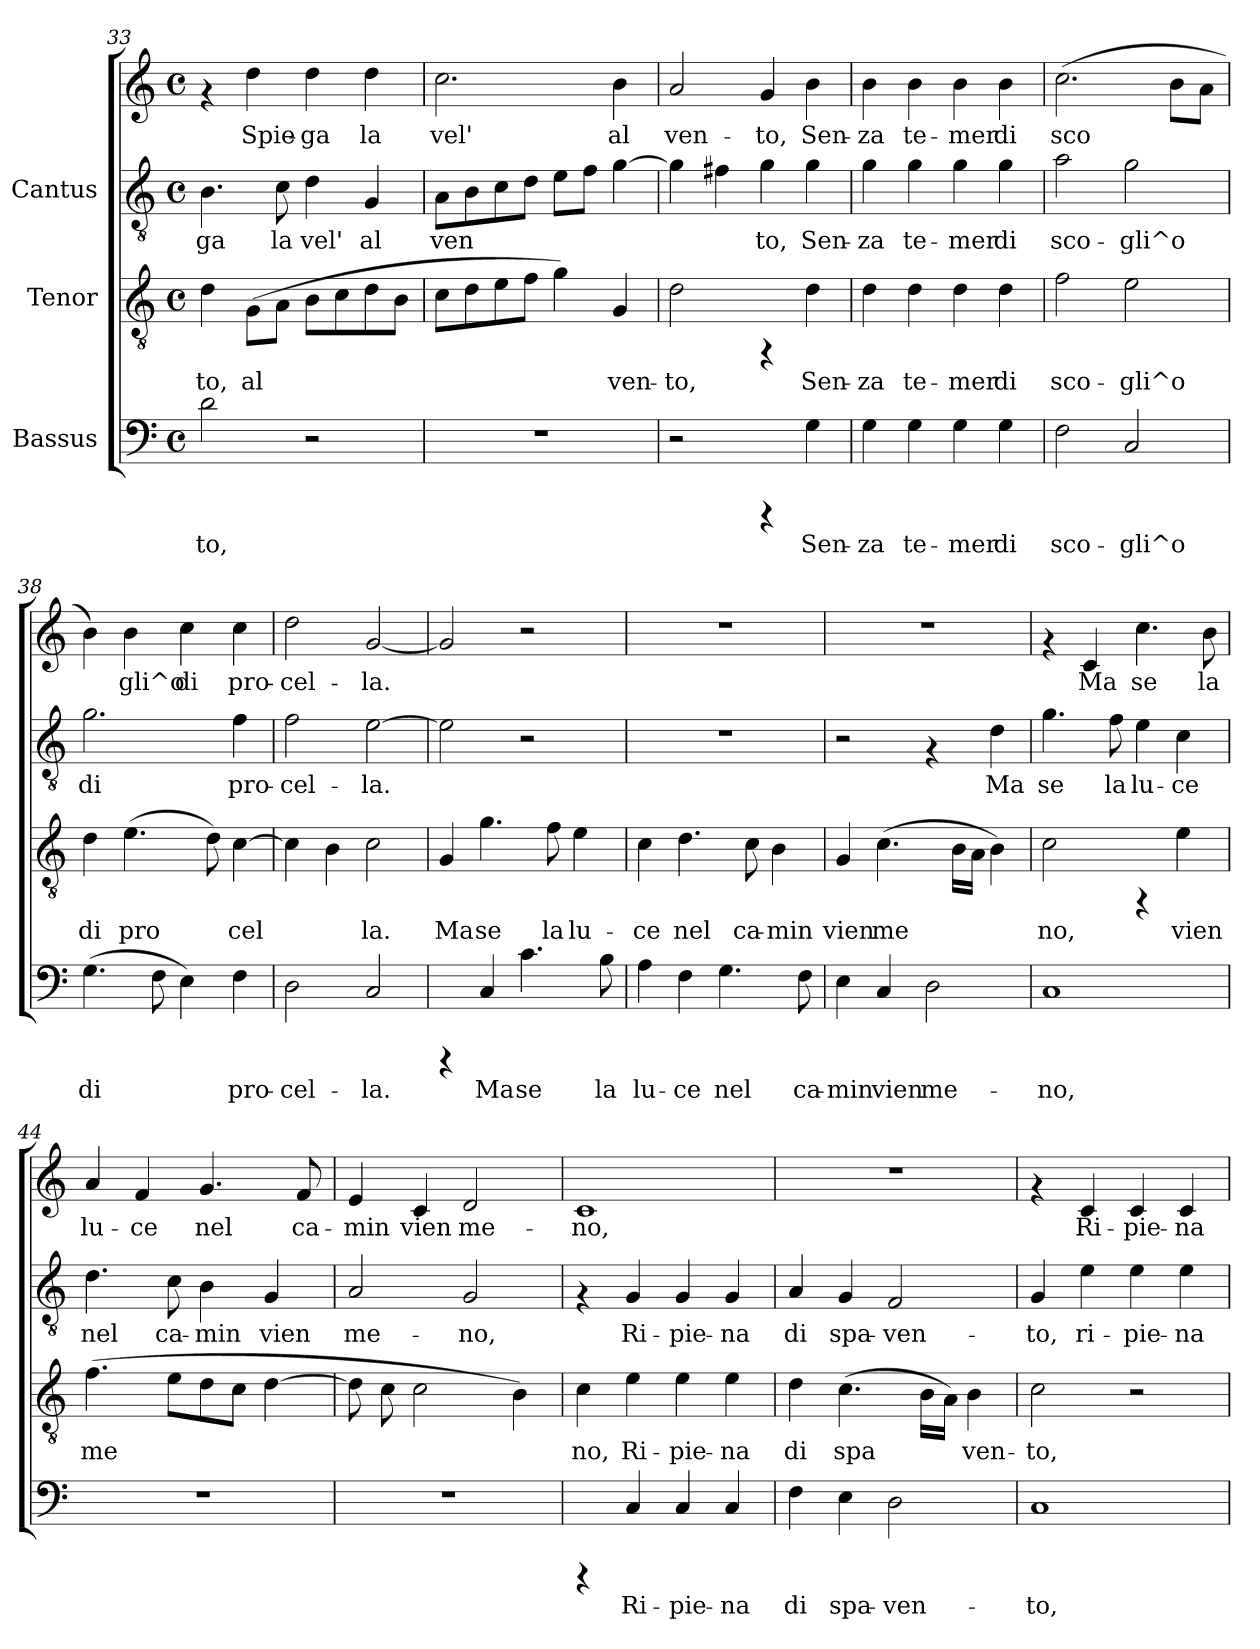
**kern	**text	**kern	**text	**kern	**text	**kern	**text
*part3	*part3	*part2	*part2	*part1	*part1	*part1	*part1
*staff4	*staff4	*staff3	*staff3	*staff2	*staff2	*staff1	*staff1
*I"Bassus	*	*I"Tenor	*	*I"Cantus	*	*	*
*clefF4	*	*clefGv2	*	*clefGv2	*	*clefG2	*
*M4/4	*	*M4/4	*	*M4/4	*	*M4/4	*
*met(c)	*	*met(c)	*	*met(c)	*	*met(c)	*
=33	=33	=33	=33	=33	=33	=33	=33
!	!LO:LY:b:cj	!	!LO:LY:b:cj	!	!LO:LY:b:cj	!	!
2d\	-to,	4d\	-to,	4.B\	ga	4rf	.
!	!	!	!LO:LY:b:cj	!	!	!	!LO:LY:b:cj
.	.	(>8G\L	al	.	.	4dd\	-Spie-
!	!	!	!LO:LY:b:cj	!	!LO:LY:b:cj	!	!
.	.	8A\J	.	8c\	la	.	.
!	!	!	!LO:LY:b:cj	!	!LO:LY:b:cj	!	!LO:LY:b:cj
2r	.	8B\L	.	4d\	vel'	4dd\	-ga
!	!	!	!LO:LY:b:cj	!	!	!	!
.	.	8c\	.	.	.	.	.
!	!	!	!LO:LY:b:cj	!	!LO:LY:b:cj	!	!LO:LY:b:cj
.	.	8d\	.	4G/	al	4dd\	la
!	!	!	!LO:LY:b:cj	!	!	!	!
.	.	8B\J	.	.	.	.	.
=34	=34	=34	=34	=34	=34	=34	=34
!	!	!	!LO:LY:b:cj	!	!LO:LY:b:cj	!	!LO:LY:b:cj
1r	.	8c\L	.	8A\L	ven-	2.cc\	vel'
!	!	!	!LO:LY:b:cj	!	!LO:LY:b:cj	!	!
.	.	8d\	.	8B\	--	.	.
!	!	!	!LO:LY:b:cj	!	!LO:LY:b:cj	!	!
.	.	8e\	.	8c\	--	.	.
!	!	!	!LO:LY:b:cj	!	!LO:LY:b:cj	!	!
.	.	8f\J	.	8d\J	--	.	.
!	!	!	!LO:LY:b:cj	!	!LO:LY:b:cj	!	!
.	.	4g\)	.	8e\L	--	.	.
!	!	!	!	!	!LO:LY:b:cj	!	!
.	.	.	.	8f\J	--	.	.
!	!	!	!LO:LY:b:cj	!	!LO:LY:b:cj	!	!LO:LY:b:cj
.	.	4G/	ven-	[>4g\	--	4b\	al
=35	=35	=35	=35	=35	=35	=35	=35
!	!	!	!LO:LY:b:cj	!	!LO:LY:b:cj	!	!LO:LY:b:cj
2r	.	2d\	-to,	4g\]	-	2a/	-ven-
!	!	!	!	!	!LO:LY:b:cj	!	!
.	.	.	.	4f#X\	.	.	.
!	!	!	!	!	!LO:LY:b:cj	!	!LO:LY:b:cj
4rCCC	.	4rFF	.	4g\	to,	4g/	-to,
!	!LO:LY:b:cj	!	!LO:LY:b:cj	!	!LO:LY:b:cj	!	!LO:LY:b:cj
4G\	Sen-	4d\	Sen-	4g\	Sen-	4b\	Sen-
=36	=36	=36	=36	=36	=36	=36	=36
!	!LO:LY:b:cj	!	!LO:LY:b:cj	!	!LO:LY:b:cj	!	!LO:LY:b:cj
4G\	-za	4d\	-za	4g\	za	4b\	-za
!	!LO:LY:b:cj	!	!LO:LY:b:cj	!	!LO:LY:b:cj	!	!LO:LY:b:cj
4G\	te-	4d\	te-	4g\	te-	4b\	te-
!	!LO:LY:b:cj	!	!LO:LY:b:cj	!	!LO:LY:b:cj	!	!LO:LY:b:cj
4G\	-mer	4d\	-mer	4g\	-mer	4b\	-mer
!	!LO:LY:b:cj	!	!LO:LY:b:cj	!	!LO:LY:b:cj	!	!LO:LY:b:cj
4G\	di	4d\	di	4g\	di	4b\	di
!!LO:LB:g=z
=37	=37	=37	=37	=37	=37	=37	=37
!	!LO:LY:b:cj	!	!LO:LY:b:cj	!	!LO:LY:b:cj	!	!LO:LY:b:cj
2F\	sco-	2f\	sco-	2a\	-sco-	(>2.cc\	sco-
!	!LO:LY:b:cj	!	!LO:LY:b:cj	!	!LO:LY:b:cj	!	!
2C/	-gli^o	2e\	-gli^o	2g\	-gli^o	.	.
!	!	!	!	!	!	!	!LO:LY:b:cj
.	.	.	.	.	.	8b\L	--
!	!	!	!	!	!	!	!LO:LY:b:cj
.	.	.	.	.	.	8a\J	--
=38	=38	=38	=38	=38	=38	=38	=38
!	!LO:LY:b:cj	!	!LO:LY:b:cj	!	!LO:LY:b:cj	!	!LO:LY:b:cj
(>4.G\	di	4d\	di	2.g\	-di	4b\)	.
!	!	!	!LO:LY:b:cj	!	!	!	!LO:LY:b:cj
.	.	(>4.e\	pro-	.	.	4b\	gli^o
!	!LO:LY:b:cj	!	!	!	!	!	!
8F\	.	.	.	.	.	.	.
!	!LO:LY:b:cj	!	!	!	!	!	!LO:LY:b:cj
4E\)	.	.	.	.	.	4cc\	di
!	!	!	!LO:LY:b:cj	!	!	!	!
.	.	8d\)	-	.	.	.	.
!	!LO:LY:b:cj	!	!LO:LY:b:cj	!	!LO:LY:b:cj	!	!LO:LY:b:cj
4F\	pro-	[>4c\	cel-	4f\	pro-	4cc\	pro-
=39	=39	=39	=39	=39	=39	=39	=39
!	!LO:LY:b:cj	!	!LO:LY:b:cj	!	!LO:LY:b:cj	!	!LO:LY:b:cj
2D\	-cel-	4c\]	-	2f\	cel-	2dd\	-cel-
!	!	!	!LO:LY:b:cj	!	!	!	!
.	.	4B\	.	.	.	.	.
!	!LO:LY:b:cj	!	!LO:LY:b:cj	!	!LO:LY:b:cj	!	!LO:LY:b:cj
2C/	-la.	2c\	la.	[>2e\	-la.	[<2g/	-la.
=40	=40	=40	=40	=40	=40	=40	=40
!	!	!	!LO:LY:b:cj	!	!	!	!
4rCCC	.	4G/	Ma	2e\]	.	2g/]	.
!	!LO:LY:b:cj	!	!LO:LY:b:cj	!	!	!	!
4C/	Ma	4.g\	se	.	.	.	.
!	!LO:LY:b:cj	!	!	!	!	!	!
4.c\	se	.	.	2r	.	2r	.
!	!	!	!LO:LY:b:cj	!	!	!	!
.	.	8f\	la	.	.	.	.
!	!	!	!LO:LY:b:cj	!	!	!	!
.	.	4e\	lu-	.	.	.	.
!	!LO:LY:b:cj	!	!	!	!	!	!
8B\	la	.	.	.	.	.	.
=41	=41	=41	=41	=41	=41	=41	=41
!	!LO:LY:b:cj	!	!LO:LY:b:cj	!	!	!	!
4A\	lu-	4c\	-ce	1r	.	1r	.
!	!LO:LY:b:cj	!	!LO:LY:b:cj	!	!	!	!
4F\	-ce	4.d\	nel	.	.	.	.
!	!LO:LY:b:cj	!	!	!	!	!	!
4.G\	nel	.	.	.	.	.	.
!	!	!	!LO:LY:b:cj	!	!	!	!
.	.	8c\	ca-	.	.	.	.
!	!	!	!LO:LY:b:cj	!	!	!	!
.	.	4B\	-min	.	.	.	.
!	!LO:LY:b:cj	!	!	!	!	!	!
8F\	ca-	.	.	.	.	.	.
!!LO:LB:g=z
=42	=42	=42	=42	=42	=42	=42	=42
!	!LO:LY:b:cj	!	!LO:LY:b:cj	!	!	!	!
4E\	-min	4G/	vien	2r	.	1r	.
!	!LO:LY:b:cj	!	!LO:LY:b:cj	!	!	!	!
4C/	vien	(>4.c\	me-	.	.	.	.
!	!LO:LY:b:cj	!	!	!	!	!	!
2D\	me-	.	.	4rF	.	.	.
!	!	!	!LO:LY:b:cj	!	!	!	!
.	.	16B\L	--	.	.	.	.
!	!	!	!LO:LY:b:cj	!	!	!	!
.	.	16A\J	--	.	.	.	.
!	!	!	!LO:LY:b:cj	!	!LO:LY:b:cj	!	!
.	.	4B\)	--	4d\	Ma	.	.
=43	=43	=43	=43	=43	=43	=43	=43
!	!LO:LY:b:cj	!	!LO:LY:b:cj	!	!LO:LY:b:cj	!	!
1C	-no,	2c\	-no,	4.g\	se	4rf	.
!	!	!	!	!	!	!	!LO:LY:b:cj
.	.	.	.	.	.	4c/	Ma
!	!	!	!	!	!LO:LY:b:cj	!	!
.	.	.	.	8f\	la	.	.
!	!	!	!	!	!LO:LY:b:cj	!	!LO:LY:b:cj
.	.	4rFF	.	4e\	lu-	4.cc\	se
!	!	!	!LO:LY:b:cj	!	!LO:LY:b:cj	!	!
.	.	4e\	vien	4c\	-ce	.	.
!	!	!	!	!	!	!	!LO:LY:b:cj
.	.	.	.	.	.	8b\	la
=44	=44	=44	=44	=44	=44	=44	=44
!	!	!	!LO:LY:b:cj	!	!LO:LY:b:cj	!	!LO:LY:b:cj
1r	.	(>4.f\	me-	4.d\	-nel	4a/	lu-
!	!	!	!	!	!	!	!LO:LY:b:cj
.	.	.	.	.	.	4f/	-ce
!	!	!	!LO:LY:b:cj	!	!LO:LY:b:cj	!	!
.	.	8e\L	--	8c\	ca-	.	.
!	!	!	!LO:LY:b:cj	!	!LO:LY:b:cj	!	!LO:LY:b:cj
.	.	8d\	--	4B\	-min	4.g/	nel
!	!	!	!LO:LY:b:cj	!	!	!	!
.	.	8c\J	--	.	.	.	.
!	!	!	!LO:LY:b:cj	!	!LO:LY:b:cj	!	!
.	.	[>4d\	--	4G/	vien	.	.
!	!	!	!	!	!	!	!LO:LY:b:cj
.	.	.	.	.	.	8f/	ca-
=45	=45	=45	=45	=45	=45	=45	=45
!	!	!	!	!	!LO:LY:b:cj	!	!LO:LY:b:cj
1r	.	8d\]	.	2A/	-me-	4e/	min
.	.	8c\	.	.	.	.	.
!	!	!	!	!	!	!	!LO:LY:b:cj
.	.	2c\	.	.	.	4c/	vien
!	!	!	!	!	!LO:LY:b:cj	!	!LO:LY:b:cj
.	.	.	.	2G/	-no,	2d/	me-
.	.	4B\)	.	.	.	.	.
!!LO:PB:g=z
=46	=46	=46	=46	=46	=46	=46	=46
!	!	!	!LO:LY:b:cj	!	!	!	!LO:LY:b:cj
4rCCC	.	4c\	-no,	4rF	.	1c	no,
!	!LO:LY:b:cj	!	!LO:LY:b:cj	!	!LO:LY:b:cj	!	!
4C/	Ri-	4e\	Ri-	4G/	Ri-	.	.
!	!LO:LY:b:cj	!	!LO:LY:b:cj	!	!LO:LY:b:cj	!	!
4C/	-pie-	4e\	-pie-	4G/	-pie-	.	.
!	!LO:LY:b:cj	!	!LO:LY:b:cj	!	!LO:LY:b:cj	!	!
4C/	-na	4e\	-na	4G/	-na	.	.
=47	=47	=47	=47	=47	=47	=47	=47
!	!LO:LY:b:cj	!	!LO:LY:b:cj	!	!LO:LY:b:cj	!	!
4F\	di	4d\	di	4A/	di	1r	.
!	!LO:LY:b:cj	!	!LO:LY:b:cj	!	!LO:LY:b:cj	!	!
4E\	spa-	(>4.c\	spa-	4G/	spa-	.	.
!	!LO:LY:b:cj	!	!	!	!LO:LY:b:cj	!	!
2D\	-ven-	.	.	2F/	-ven-	.	.
!	!	!	!LO:LY:b:cj	!	!	!	!
.	.	16B\L	-	.	.	.	.
!	!	!	!LO:LY:b:cj	!	!	!	!
.	.	16A\J)	.	.	.	.	.
!	!	!	!LO:LY:b:cj	!	!	!	!
.	.	4B\	ven-	.	.	.	.
=48	=48	=48	=48	=48	=48	=48	=48
!	!LO:LY:b:cj	!	!LO:LY:b:cj	!	!LO:LY:b:cj	!	!
1C	-to,	2c\	-to,	4G/	to,	4rf	.
!	!	!	!	!	!LO:LY:b:cj	!	!LO:LY:b:cj
.	.	.	.	4e\	ri-	4c/	-Ri-
!	!	!	!	!	!LO:LY:b:cj	!	!LO:LY:b:cj
.	.	2r	.	4e\	-pie-	4c/	-pie-
!	!	!	!	!	!LO:LY:b:cj	!	!LO:LY:b:cj
.	.	.	.	4e\	-na	4c/	-na
=	=	=	=	=	=	=	=
*-	*-	*-	*-	*-	*-	*-	*-
